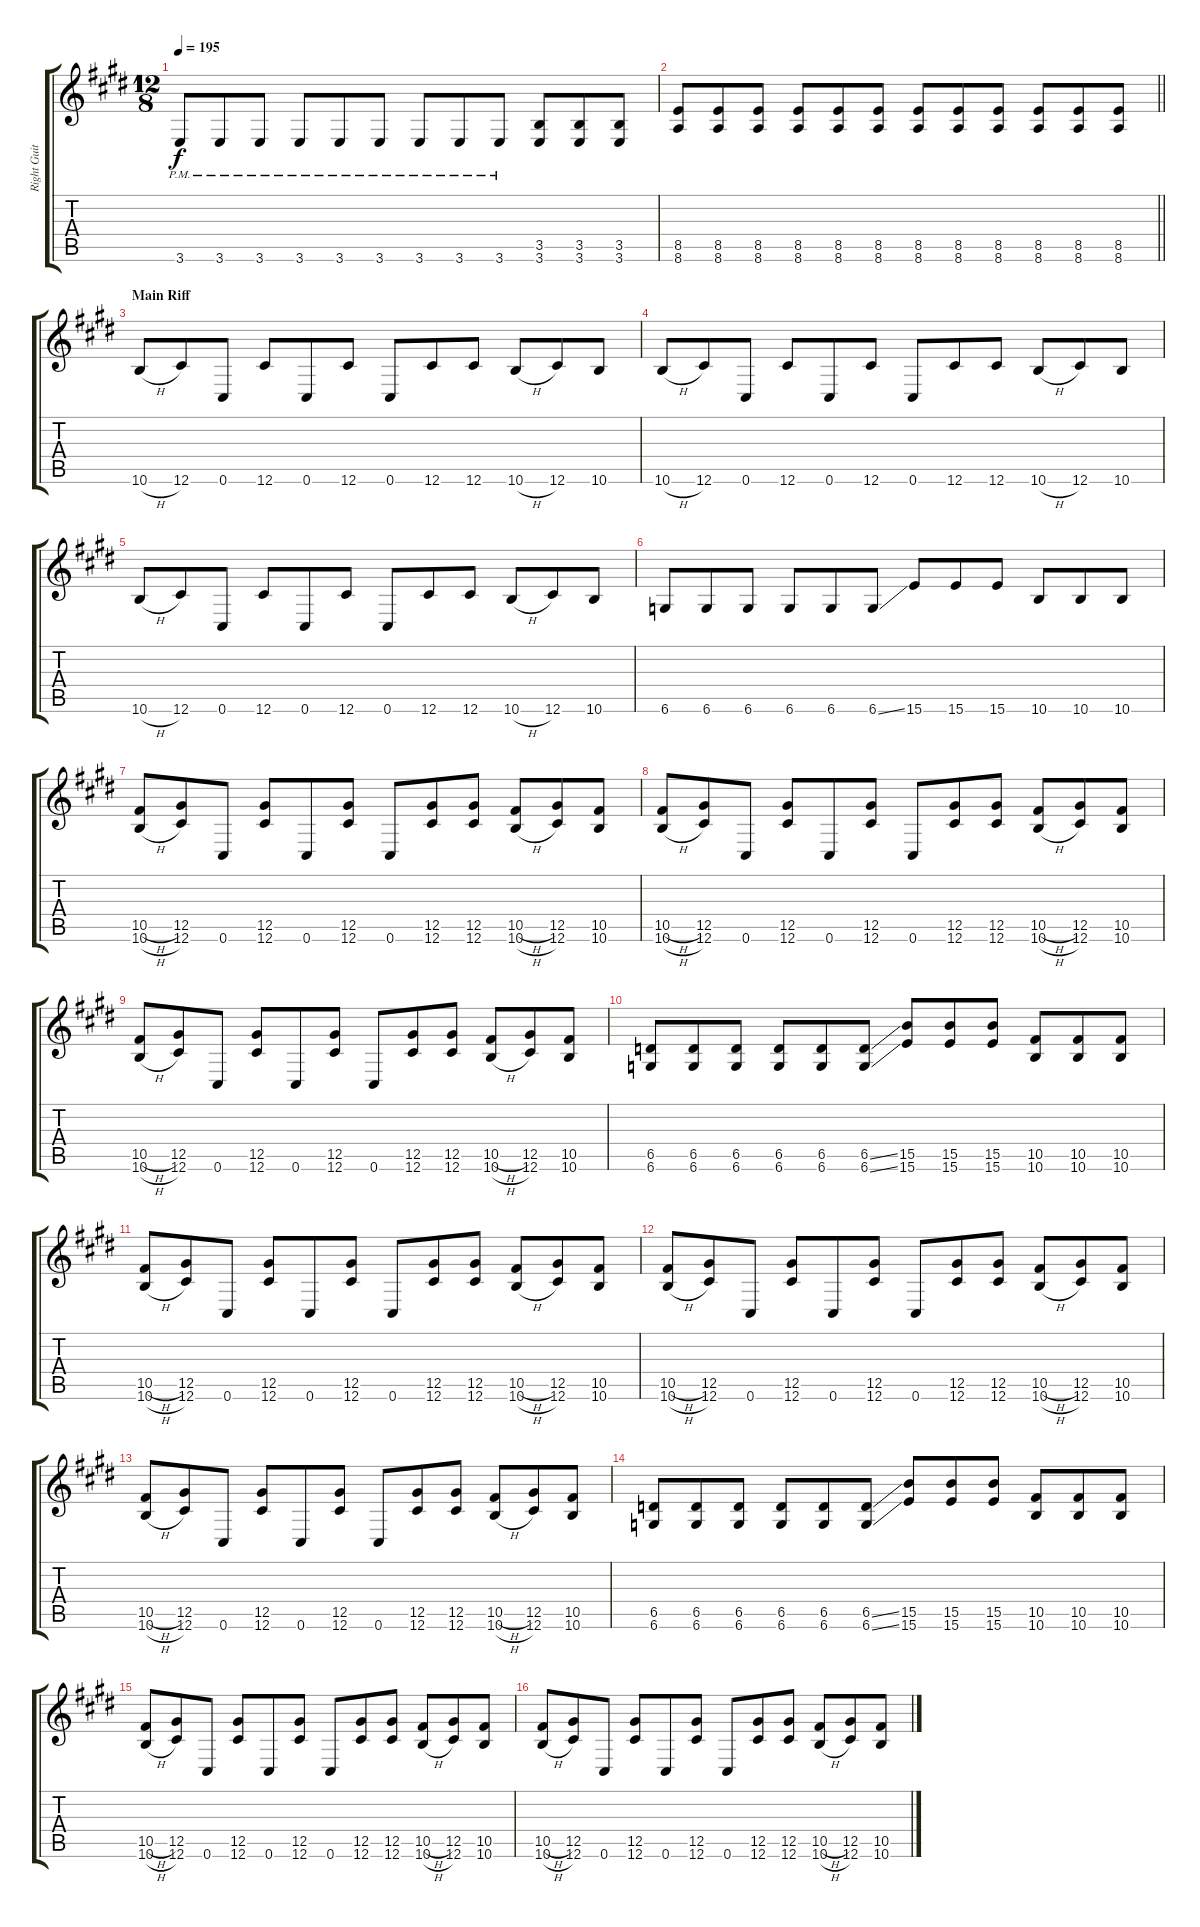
\track ("Right Guitar" "Right Guit") {instrument distortionguitar}
\staff {score tabs}
\tuning (Eb4 Bb3 Gb3 Db3 Ab2 Db2) {hide}
\ts (12 8)
\tempo 195
\clef g2
\ks e
3.6{pm}.8{dy f} 3.6{pm}.8 3.6{pm}.8 3.6{pm}.8 3.6{pm}.8 3.6{pm}.8 3.6{pm}.8 3.6{pm}.8 3.6{pm}.8 (3.5 3.6).8 (3.5 3.6).8 (3.5 3.6).8 |
\barLineRight lightlight
(8.5 8.6).8 (8.5 8.6).8 (8.5 8.6).8 (8.5 8.6).8 (8.5 8.6).8 (8.5 8.6).8 (8.5 8.6).8 (8.5 8.6).8 (8.5 8.6).8 (8.5 8.6).8 (8.5 8.6).8 (8.5 8.6).8 |
\section ("" "Main Riff")
10.6{h}.8 12.6.8 0.6.8 12.6.8 0.6.8 12.6.8 0.6.8 12.6.8 12.6.8 10.6{h}.8 12.6.8 10.6.8 |
10.6{h}.8 12.6.8 0.6.8 12.6.8 0.6.8 12.6.8 0.6.8 12.6.8 12.6.8 10.6{h}.8 12.6.8 10.6.8 |
10.6{h}.8 12.6.8 0.6.8 12.6.8 0.6.8 12.6.8 0.6.8 12.6.8 12.6.8 10.6{h}.8 12.6.8 10.6.8 |
6.6.8 6.6.8 6.6.8 6.6.8 6.6.8 6.6{ss}.8 15.6.8 15.6.8 15.6.8 10.6.8 10.6.8 10.6.8 |
(10.5{h} 10.6{h}).8 (12.5 12.6).8 0.6.8 (12.5 12.6).8 0.6.8 (12.5 12.6).8 0.6.8 (12.5 12.6).8 (12.5 12.6).8 (10.5{h} 10.6{h}).8 (12.5 12.6).8 (10.5 10.6).8 |
(10.5{h} 10.6{h}).8 (12.5 12.6).8 0.6.8 (12.5 12.6).8 0.6.8 (12.5 12.6).8 0.6.8 (12.5 12.6).8 (12.5 12.6).8 (10.5{h} 10.6{h}).8 (12.5 12.6).8 (10.5 10.6).8 |
(10.5{h} 10.6{h}).8 (12.5 12.6).8 0.6.8 (12.5 12.6).8 0.6.8 (12.5 12.6).8 0.6.8 (12.5 12.6).8 (12.5 12.6).8 (10.5{h} 10.6{h}).8 (12.5 12.6).8 (10.5 10.6).8 |
(6.5 6.6).8 (6.5 6.6).8 (6.5 6.6).8 (6.5 6.6).8 (6.5 6.6).8 (6.5{ss} 6.6{ss}).8 (15.5 15.6).8 (15.5 15.6).8 (15.5 15.6).8 (10.5 10.6).8 (10.5 10.6).8 (10.5 10.6).8 |
(10.5{h} 10.6{h}).8 (12.5 12.6).8 0.6.8 (12.5 12.6).8 0.6.8 (12.5 12.6).8 0.6.8 (12.5 12.6).8 (12.5 12.6).8 (10.5{h} 10.6{h}).8 (12.5 12.6).8 (10.5 10.6).8 |
(10.5{h} 10.6{h}).8 (12.5 12.6).8 0.6.8 (12.5 12.6).8 0.6.8 (12.5 12.6).8 0.6.8 (12.5 12.6).8 (12.5 12.6).8 (10.5{h} 10.6{h}).8 (12.5 12.6).8 (10.5 10.6).8 |
(10.5{h} 10.6{h}).8 (12.5 12.6).8 0.6.8 (12.5 12.6).8 0.6.8 (12.5 12.6).8 0.6.8 (12.5 12.6).8 (12.5 12.6).8 (10.5{h} 10.6{h}).8 (12.5 12.6).8 (10.5 10.6).8 |
(6.5 6.6).8 (6.5 6.6).8 (6.5 6.6).8 (6.5 6.6).8 (6.5 6.6).8 (6.5{ss} 6.6{ss}).8 (15.5 15.6).8 (15.5 15.6).8 (15.5 15.6).8 (10.5 10.6).8 (10.5 10.6).8 (10.5 10.6).8 |
(10.5{h} 10.6{h}).8 (12.5 12.6).8 0.6.8 (12.5 12.6).8 0.6.8 (12.5 12.6).8 0.6.8 (12.5 12.6).8 (12.5 12.6).8 (10.5{h} 10.6{h}).8 (12.5 12.6).8 (10.5 10.6).8 |
(10.5{h} 10.6{h}).8 (12.5 12.6).8 0.6.8 (12.5 12.6).8 0.6.8 (12.5 12.6).8 0.6.8 (12.5 12.6).8 (12.5 12.6).8 (10.5{h} 10.6{h}).8 (12.5 12.6).8 (10.5 10.6).8
